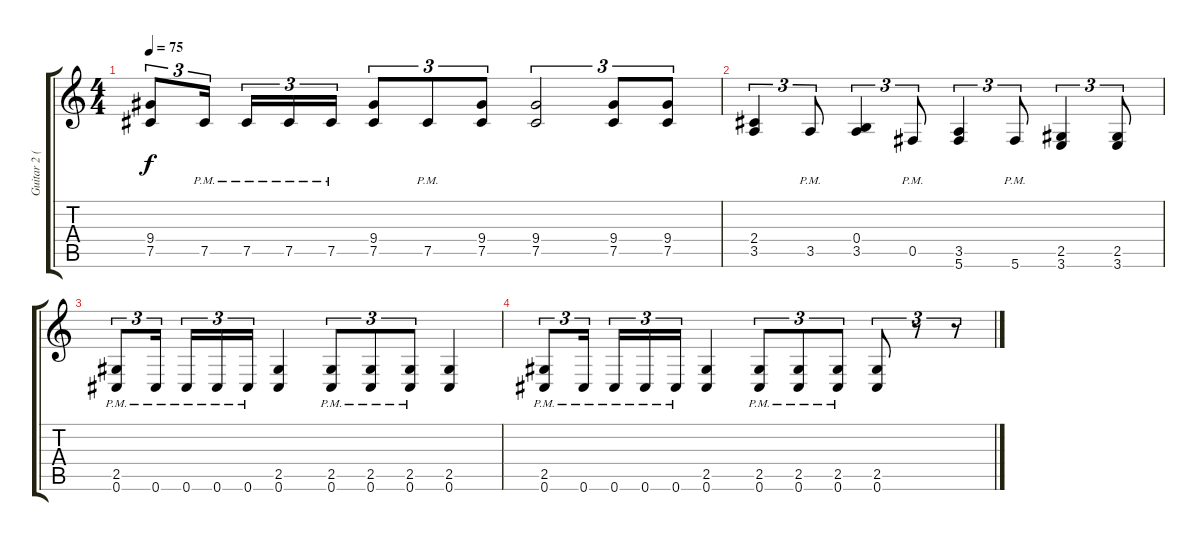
\track ("Guitar 2 (Distortion)" "Guitar 2 (") {instrument distortionguitar}
\staff {score tabs}
\tuning (Db4 Ab3 E3 B2 Gb2 Db2) {hide}
\ts (4 4)
\tempo 75
\clef g2
\ks c
(9.4 7.5).8{tu (3 2) dy f} 7.5{pm}.16{tu (3 2) beam splitsecondary} 7.5{pm}.16{tu (3 2)} 7.5{pm}.16{tu (3 2)} 7.5{pm}.16{tu (3 2)} (9.4 7.5).8{tu (3 2)} 7.5{pm}.8{tu (3 2)} (9.4 7.5).8{tu (3 2)} (9.4 7.5).2{tu (3 2)} (9.4 7.5).8{tu (3 2)} (9.4 7.5).8{tu (3 2)} |
(2.4 3.5).4{tu (3 2)} 3.5{pm}.8{tu (3 2)} (0.4 3.5).4{tu (3 2)} 0.5{pm}.8{tu (3 2)} (3.5 5.6).4{tu (3 2)} 5.6{pm}.8{tu (3 2)} (2.5 3.6).4{tu (3 2)} (2.5 3.6).8{tu (3 2)} |
(2.5{pm} 0.6{pm}).8{tu (3 2)} 0.6{pm}.16{tu (3 2) beam splitsecondary} 0.6{pm}.16{tu (3 2)} 0.6{pm}.16{tu (3 2)} 0.6{pm}.16{tu (3 2)} (2.5 0.6).4 (2.5{pm} 0.6{pm}).8{tu (3 2)} (2.5{pm} 0.6{pm}).8{tu (3 2)} (2.5{pm} 0.6{pm}).8{tu (3 2)} (2.5 0.6).4 |
(2.5{pm} 0.6{pm}).8{tu (3 2)} 0.6{pm}.16{tu (3 2) beam splitsecondary} 0.6{pm}.16{tu (3 2)} 0.6{pm}.16{tu (3 2)} 0.6{pm}.16{tu (3 2)} (2.5 0.6).4 (2.5{pm} 0.6{pm}).8{tu (3 2)} (2.5{pm} 0.6{pm}).8{tu (3 2)} (2.5{pm} 0.6{pm}).8{tu (3 2)} (2.5 0.6).8{tu (3 2)} r.8{tu (3 2)} r.8{tu (3 2)}
